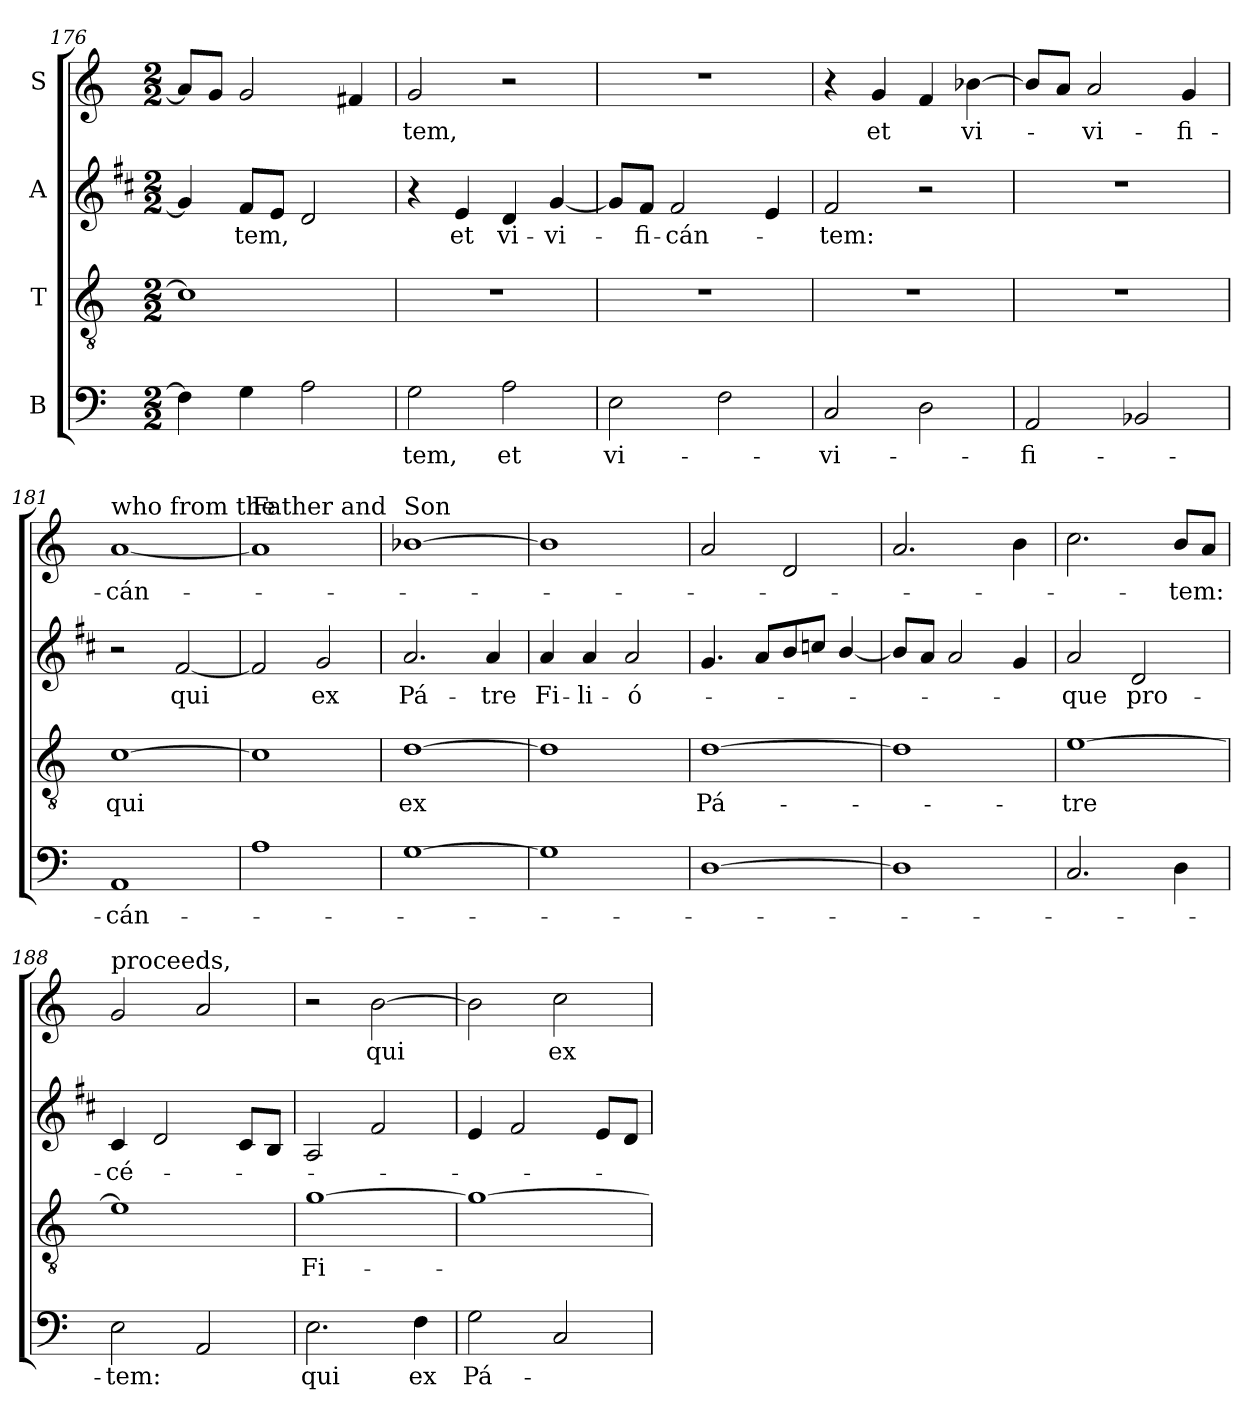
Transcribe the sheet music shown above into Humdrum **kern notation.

**kern	**text	**kern	**text	**kern	**text	**kern	**text
*part4	*part4	*part3	*part3	*part2	*part2	*part1	*part1
*staff4	*staff4	*staff3	*staff3	*staff2	*staff2	*staff1	*staff1
*I"B	*	*I"T	*	*I"A	*	*I"S	*
*clefF4	*	*clefGv2	*	*clefG2	*	*clefG2	*
*	*	*	*	*ITrd1c2	*	*	*
*k[]	*	*k[]	*	*k[]	*	*k[]	*
*C:	*	*C:	*	*C:	*	*C:	*
*M2/2	*	*M2/2	*	*M2/2	*	*M2/2	*
=176	=176	=176	=176	=176	=176	=176	=176
4F\]	.	1c]	.	4f/]	.	8a/L]	.
.	.	.	.	.	.	8g/J	.
!	!	!	!	!	!LO:LY:b	!	!
4G\	.	.	.	8e/L	-tem,	2g/	.
.	.	.	.	8d/J	.	.	.
2A\	.	.	.	2c/	.	.	.
.	.	.	.	.	.	4f#/	.
=177	=177	=177	=177	=177	=177	=177	=177
!	!LO:LY:b	!	!	!	!	!	!LO:LY:b
2G\	-tem,	1r	.	4r	.	2g/	-tem,
!	!	!	!	!	!LO:LY:b	!	!
.	.	.	.	4d/	et	.	.
!	!LO:LY:b	!	!	!	!LO:LY:b	!	!
2A\	et	.	.	4c/	vi-	2r	.
!	!	!	!	!	!LO:LY:b	!	!
.	.	.	.	[4f/	-vi-	.	.
=178	=178	=178	=178	=178	=178	=178	=178
!	!LO:LY:b	!	!	!	!	!	!
2E\	vi-	1r	.	8f/L]	.	1r	.
!	!	!	!	!	!LO:LY:b	!	!
.	.	.	.	8e/J	-fi-	.	.
!	!	!	!	!	!LO:LY:b	!	!
.	.	.	.	2e/	-cán-	.	.
2F\	.	.	.	.	.	.	.
.	.	.	.	4d/	.	.	.
!!LO:LB:g=z
=179	=179	=179	=179	=179	=179	=179	=179
!	!LO:LY:b	!	!	!	!LO:LY:b	!	!
2C/	-vi-	1r	.	2e/	-tem:	4r	.
!	!	!	!	!	!	!	!LO:LY:b
.	.	.	.	.	.	4g/	et
2D\	.	.	.	2r	.	4f/	.
!	!	!	!	!	!	!	!LO:LY:b
.	.	.	.	.	.	[4b-X\	vi-
=180	=180	=180	=180	=180	=180	=180	=180
!	!LO:LY:b	!	!	!	!	!	!
2AA/	-fi-	1r	.	1r	.	8b-/L]	.
.	.	.	.	.	.	8a/J	.
!	!	!	!	!	!	!	!LO:LY:b
.	.	.	.	.	.	2a/	-vi-
2BB-X/	.	.	.	.	.	.	.
!	!	!	!	!	!	!	!LO:LY:b
.	.	.	.	.	.	4g/	-fi-
=181	=181	=181	=181	=181	=181	=181	=181
!	!	!	!	!	!	!LO:TX:a:t=who from the	!
!	!LO:LY:b	!	!LO:LY:b	!	!	!	!LO:LY:b
1AA	-cán-	[1c	qui	2r	.	[1a	-cán-
!	!	!	!	!	!LO:LY:b	!	!
.	.	.	.	[2e/	qui	.	.
=182	=182	=182	=182	=182	=182	=182	=182
!	!	!	!	!	!	!LO:TX:a:t=Father and	!
1A	.	1c]	.	2e/]	.	1a]	.
!	!	!	!	!	!LO:LY:b	!	!
.	.	.	.	2f/	ex	.	.
=183	=183	=183	=183	=183	=183	=183	=183
!	!	!	!	!	!	!LO:TX:a:t=Son	!
!	!	!	!LO:LY:b	!	!LO:LY:b	!	!
[1G	.	[1d	ex	2.g/	Pá-	[1b-	.
!	!	!	!	!	!LO:LY:b	!	!
.	.	.	.	4g/	-tre	.	.
=184	=184	=184	=184	=184	=184	=184	=184
!	!	!	!	!	!LO:LY:b	!	!
1G]	.	1d]	.	4g/	Fi-	1b-]	.
!	!	!	!	!	!LO:LY:b	!	!
.	.	.	.	4g/	-li-	.	.
!	!	!	!	!	!LO:LY:b	!	!
.	.	.	.	2g/	-ó-	.	.
=185	=185	=185	=185	=185	=185	=185	=185
!	!	!	!LO:LY:b	!	!	!	!
[1D	.	[1d	Pá-	4.f/	.	2a/	.
.	.	.	.	8g/L	.	.	.
.	.	.	.	8a/	.	2d/	.
.	.	.	.	8b-/J	.	.	.
.	.	.	.	[4a/	.	.	.
!!LO:PB:g=z
=186	=186	=186	=186	=186	=186	=186	=186
1D]	.	1d]	.	8a/L]	.	2.a/	.
.	.	.	.	8g/J	.	.	.
.	.	.	.	2g/	.	.	.
.	.	.	.	4f/	.	4b\	.
=187	=187	=187	=187	=187	=187	=187	=187
!	!	!	!LO:LY:b	!	!LO:LY:b	!	!
2.C/	.	[1e	-tre	2g/	-que	2.cc\	.
!	!	!	!	!	!LO:LY:b	!	!
.	.	.	.	2c/	pro-	.	.
!	!	!	!	!	!	!	!LO:LY:b
4D\	.	.	.	.	.	8b/L	-tem:
.	.	.	.	.	.	8a/J	.
=188	=188	=188	=188	=188	=188	=188	=188
!	!	!	!	!	!	!LO:TX:a:t=proceeds,	!
!	!LO:LY:b	!	!	!	!LO:LY:b	!	!
2E\	-tem:	1e]	.	4B/	-cé-	2g/	.
.	.	.	.	2c/	.	.	.
2AA/	.	.	.	.	.	2a/	.
.	.	.	.	8B/L	.	.	.
.	.	.	.	8A/J	.	.	.
=189	=189	=189	=189	=189	=189	=189	=189
!	!LO:LY:b	!	!LO:LY:b	!	!	!	!
2.E\	qui	[1g	Fi-	2G/	.	2r	.
!	!	!	!	!	!	!	!LO:LY:b
.	.	.	.	2e/	.	[2b\	qui
!	!LO:LY:b	!	!	!	!	!	!
4F\	ex	.	.	.	.	.	.
=190	=190	=190	=190	=190	=190	=190	=190
!	!LO:LY:b	!	!	!	!	!	!
2G\	Pá-	1g_	.	4d/	.	2b\]	.
.	.	.	.	2e/	.	.	.
!	!	!	!	!	!	!	!LO:LY:b
2C/	.	.	.	.	.	2cc\	ex
.	.	.	.	8d/L	.	.	.
.	.	.	.	8c/J	.	.	.
=	=	=	=	=	=	=	=
*-	*-	*-	*-	*-	*-	*-	*-
